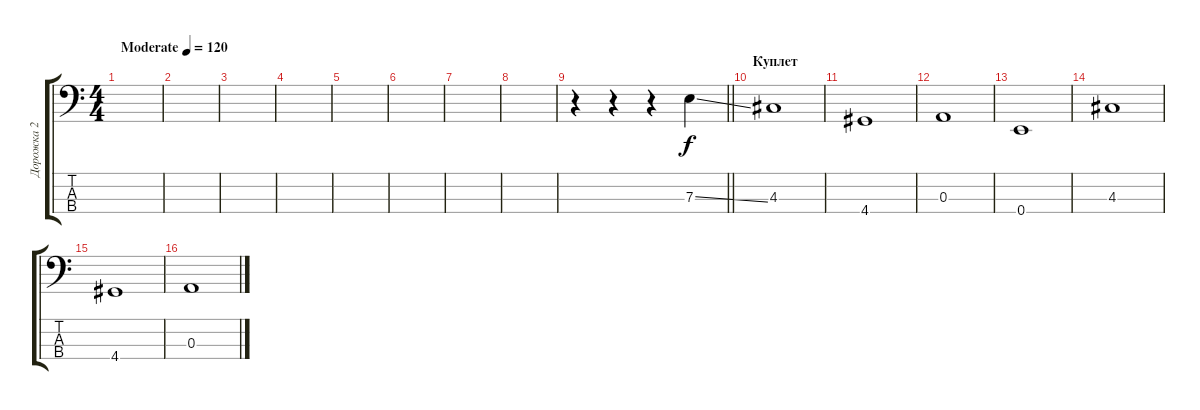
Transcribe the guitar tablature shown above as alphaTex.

\track ("Дорожка 2" "Дорожка 2") {instrument electricbassfinger}
\staff {score tabs}
\tuning (G2 D2 A1 E1) {hide}
\ts (4 4)
\tempo (120 "Moderate")
\clef f4
\ks c
|
|
|
|
|
|
|
|
\barLineRight lightlight
r.4 r.4 r.4 7.3{ss}.4 |
\section ("" "Куплет")
4.3.1 |
4.4.1 |
0.3.1 |
0.4.1 |
4.3.1 |
4.4.1 |
0.3.1
